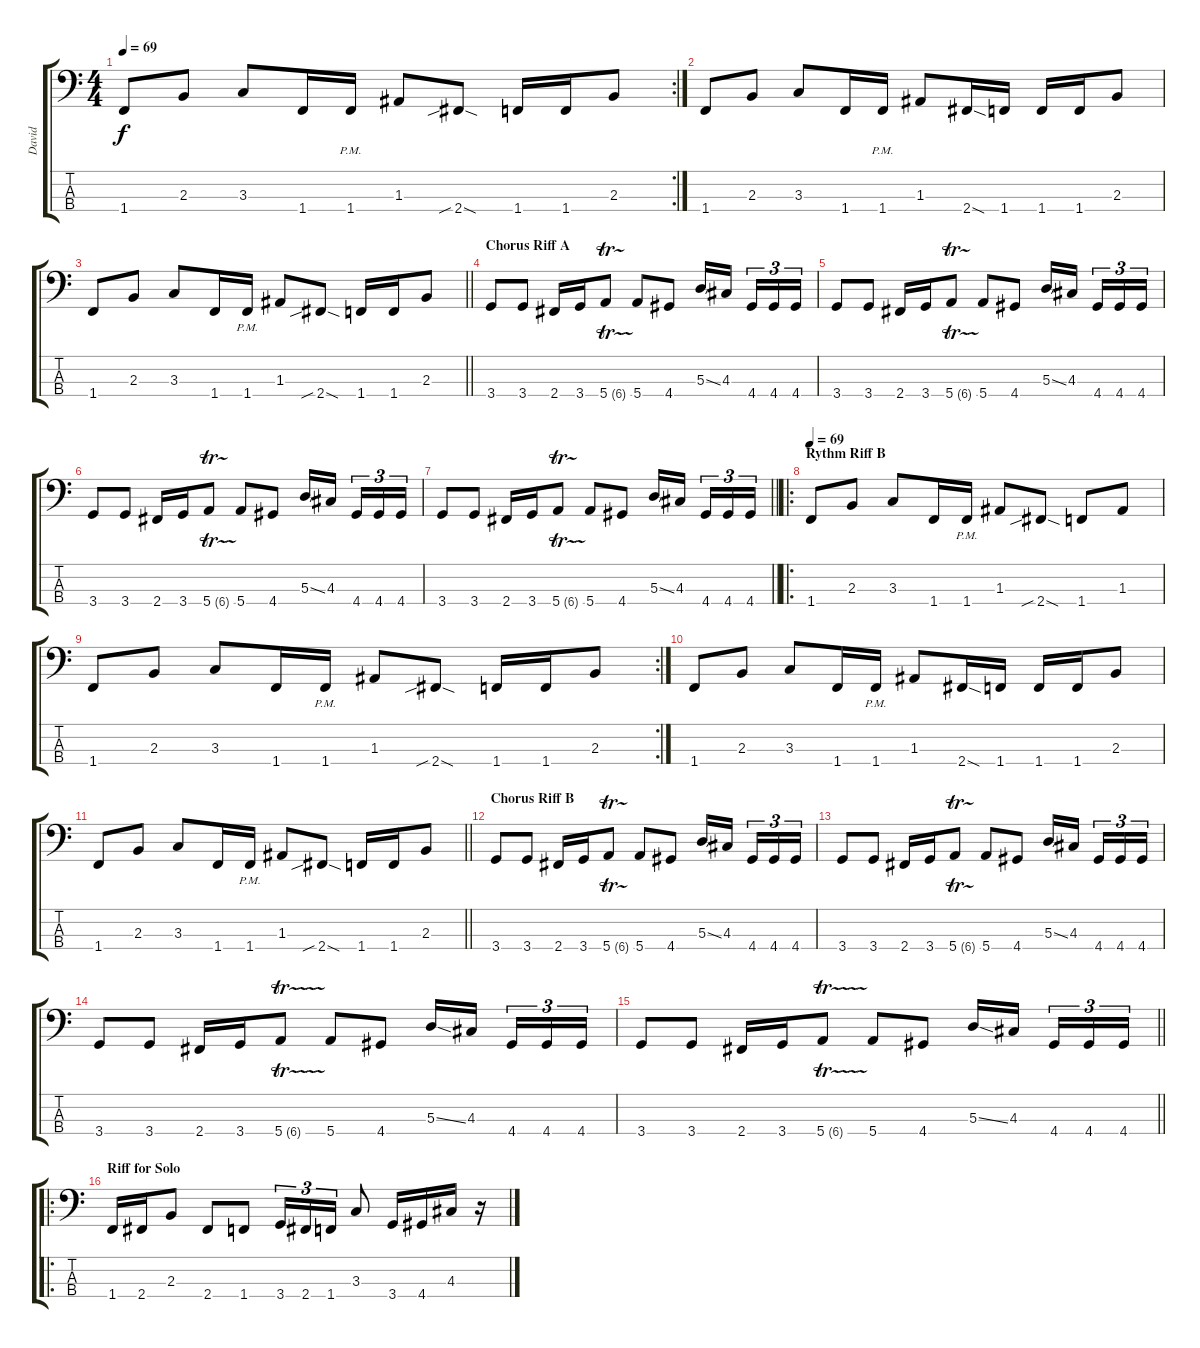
\track ("David" "David") {instrument electricbasspick}
\staff {score tabs}
\tuning (G2 D2 A1 E1) {hide}
\rc 2
\ts (4 4)
\tempo 69
\clef f4
\ks c
1.4.8{dy f} 2.3.8 3.3.8 1.4.16 1.4{pm}.16 1.3.8 2.4{sib sod}.8 1.4.16 1.4.16 2.3.8 |
1.4.8 2.3.8 3.3.8 1.4.16 1.4{pm}.16 1.3.8 2.4{sod}.16 1.4.16 1.4.16 1.4.16 2.3.8 |
\barLineRight lightlight
1.4.8 2.3.8 3.3.8 1.4.16 1.4{pm}.16 1.3.8 2.4{sib sod}.8 1.4.16 1.4.16 2.3.8 |
\section ("" "Chorus Riff A")
3.4.8 3.4.8 2.4.16 3.4.16 5.4{tr (6 16)}.8 5.4.8 4.4.8 5.3{ss}.16 4.3.16{beam splitsecondary} 4.4.16{tu (3 2)} 4.4.16{tu (3 2)} 4.4.16{tu (3 2)} |
3.4.8 3.4.8 2.4.16 3.4.16 5.4{tr (6 16)}.8 5.4.8 4.4.8 5.3{ss}.16 4.3.16{beam splitsecondary} 4.4.16{tu (3 2)} 4.4.16{tu (3 2)} 4.4.16{tu (3 2)} |
3.4.8 3.4.8 2.4.16 3.4.16 5.4{tr (6 16)}.8 5.4.8 4.4.8 5.3{ss}.16 4.3.16{beam splitsecondary} 4.4.16{tu (3 2)} 4.4.16{tu (3 2)} 4.4.16{tu (3 2)} |
\barLineRight lightlight
3.4.8 3.4.8 2.4.16 3.4.16 5.4{tr (6 16)}.8 5.4.8 4.4.8 5.3{ss}.16 4.3.16{beam splitsecondary} 4.4.16{tu (3 2)} 4.4.16{tu (3 2)} 4.4.16{tu (3 2)} |
\ro
\section ("" "Rythm Riff B")
\tempo 69
1.4.8 2.3.8 3.3.8 1.4.16 1.4{pm}.16 1.3.8 2.4{sib sod}.8 1.4.8 1.3.8 |
\rc 2
1.4.8 2.3.8 3.3.8 1.4.16 1.4{pm}.16 1.3.8 2.4{sib sod}.8 1.4.16 1.4.16 2.3.8 |
1.4.8 2.3.8 3.3.8 1.4.16 1.4{pm}.16 1.3.8 2.4{sod}.16 1.4.16 1.4.16 1.4.16 2.3.8 |
\barLineRight lightlight
1.4.8 2.3.8 3.3.8 1.4.16 1.4{pm}.16 1.3.8 2.4{sib sod}.8 1.4.16 1.4.16 2.3.8 |
\section ("" "Chorus Riff B")
3.4.8 3.4.8 2.4.16 3.4.16 5.4{tr (6 16)}.8 5.4.8 4.4.8 5.3{ss}.16 4.3.16{beam splitsecondary} 4.4.16{tu (3 2)} 4.4.16{tu (3 2)} 4.4.16{tu (3 2)} |
3.4.8 3.4.8 2.4.16 3.4.16 5.4{tr (6 16)}.8 5.4.8 4.4.8 5.3{ss}.16 4.3.16{beam splitsecondary} 4.4.16{tu (3 2)} 4.4.16{tu (3 2)} 4.4.16{tu (3 2)} |
3.4.8 3.4.8 2.4.16 3.4.16 5.4{tr (6 16)}.8 5.4.8 4.4.8 5.3{ss}.16 4.3.16{beam splitsecondary} 4.4.16{tu (3 2)} 4.4.16{tu (3 2)} 4.4.16{tu (3 2)} |
\barLineRight lightlight
3.4.8 3.4.8 2.4.16 3.4.16 5.4{tr (6 16)}.8 5.4.8 4.4.8 5.3{ss}.16 4.3.16{beam splitsecondary} 4.4.16{tu (3 2)} 4.4.16{tu (3 2)} 4.4.16{tu (3 2)} |
\ro
\section ("" "Riff for Solo ")
1.4.16 2.4.16 2.3.8 2.4.8 1.4.8 3.4.16{tu (3 2)} 2.4.16{tu (3 2)} 1.4.16{tu (3 2)} 3.3.8 3.4.16 4.4.16 4.3.16 r.16
